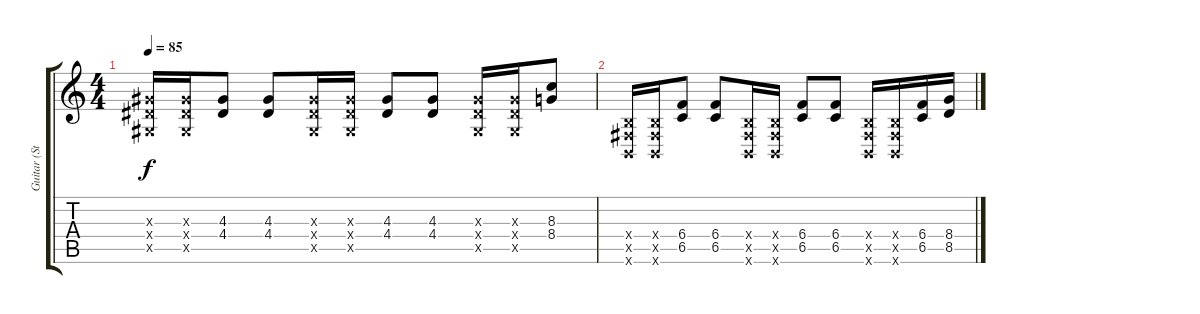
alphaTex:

\track ("Guitar (Studio)" "Guitar (St") {instrument overdrivenguitar}
\staff {score tabs}
\tuning (Db4 Ab3 E3 B2 Gb2 B1) {hide}
\ts (4 4)
\tempo 85
\clef g2
\ks c
(4.3{x} 4.4{x} 2.5{x}).16{dy f} (4.3{x} 4.4{x} 2.5{x}).16 (4.3 4.4).8 (4.3 4.4).8 (4.3{x} 4.4{x} 2.5{x}).16 (4.3{x} 4.4{x} 2.5{x}).16 (4.3 4.4).8 (4.3 4.4).8 (4.3{x} 4.4{x} 2.5{x}).16 (4.3{x} 4.4{x} 2.5{x}).16 (8.3 8.4).8 |
(0.4{x} 0.5{x} 0.6{x}).16 (0.4{x} 0.5{x} 0.6{x}).16 (6.4 6.5).8 (6.4 6.5).8 (0.4{x} 0.5{x} 0.6{x}).16 (0.4{x} 0.5{x} 0.6{x}).16 (6.4 6.5).8 (6.4 6.5).8 (0.4{x} 0.5{x} 0.6{x}).16 (0.4{x} 0.5{x} 0.6{x}).16 (6.4 6.5).16 (8.4 8.5).16
